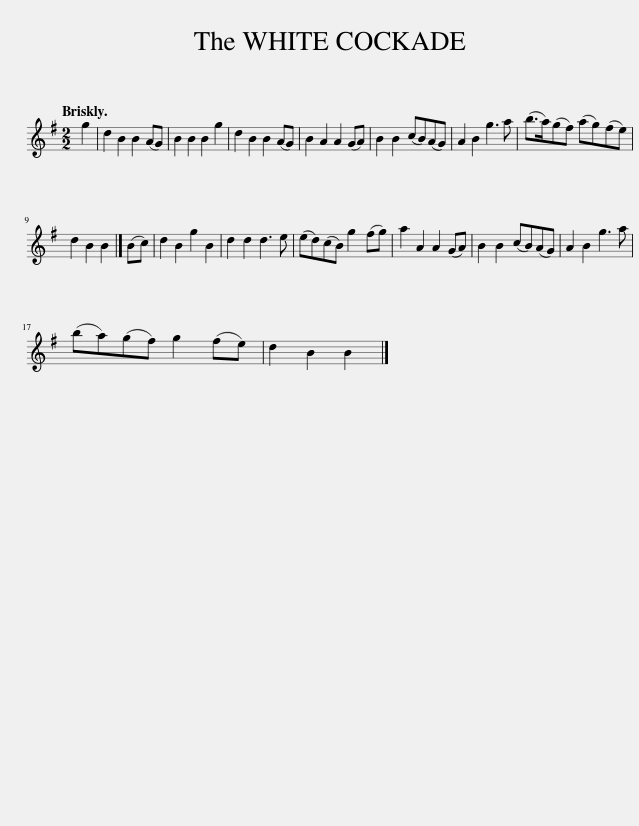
X:1
L:1/8
Q:1/4=120
M:2/2
I:linebreak $
K:G
V:1 treble
V:1
 g2 | d2 B2 B2 (AG) | B2 B2 B2 g2 | d2 B2 B2 (AG) | B2 A2 A2 (GA) | %5
 B2 B2 (cB)(AG) | A2 B2 g3 a | (b>a)(gf) (ag)(fe) |$ d2 B2 B2 |] (Bc) | %10
 d2 B2 g2 B2 | d2 d2 d3 e | (ed)(cB) g2 (fg) | a2 A2 A2 (GA) | B2 B2 (cB)(AG) | %15
 A2 B2 g3 a |$ (ba)(gf) g2 (fe) | d2 B2 B2 |] %18
